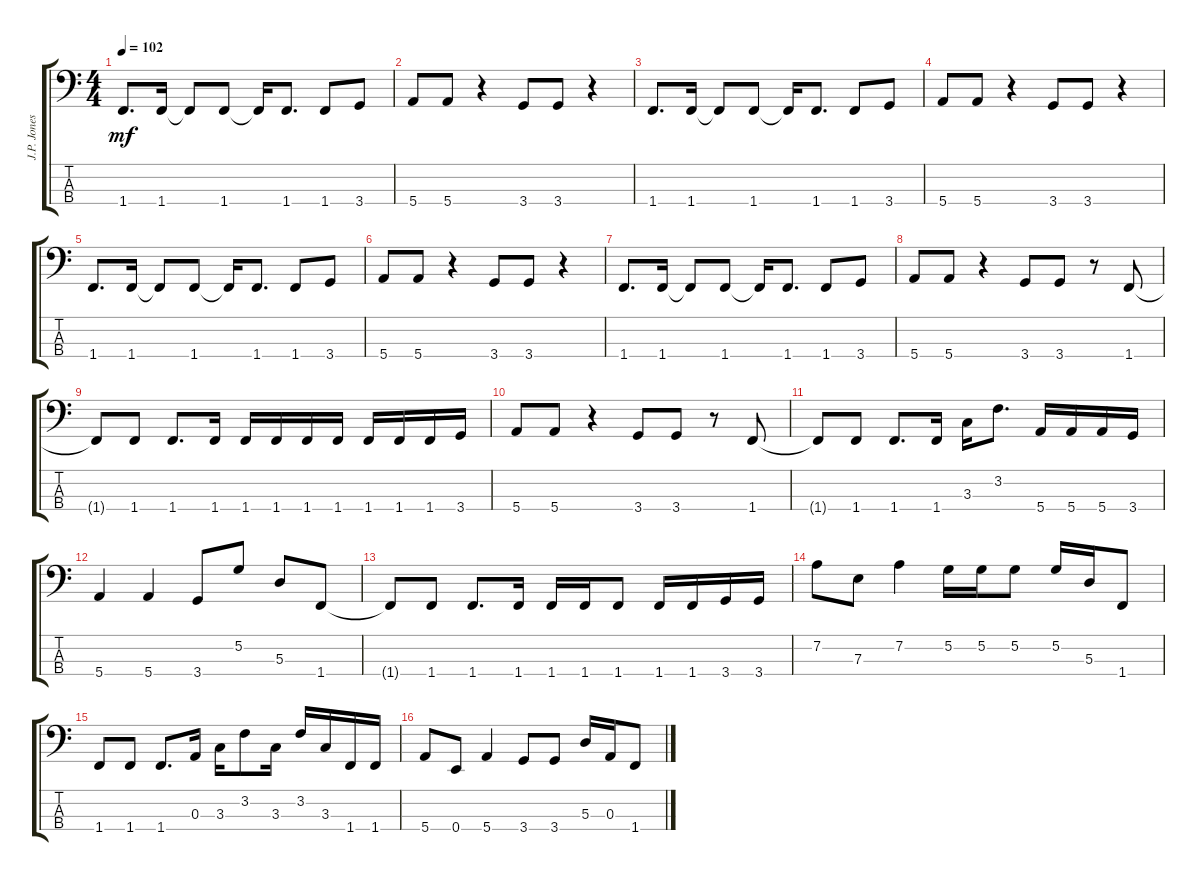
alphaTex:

\track ("J.P. Jones" "J.P. Jones") {instrument electricbassfinger}
\staff {score tabs}
\tuning (G2 D2 A1 E1) {hide}
\ts (4 4)
\tempo 102
\clef f4
\ks c
1.4.8{d dy mf} 1.4.16 1.4{t}.8 1.4.8 1.4{t}.16 1.4.8{d} 1.4.8 3.4.8 |
5.4.8 5.4.8 r.4 3.4.8 3.4.8 r.4 |
1.4.8{d} 1.4.16 1.4{t}.8 1.4.8 1.4{t}.16 1.4.8{d} 1.4.8 3.4.8 |
5.4.8 5.4.8 r.4 3.4.8 3.4.8 r.4 |
1.4.8{d} 1.4.16 1.4{t}.8 1.4.8 1.4{t}.16 1.4.8{d} 1.4.8 3.4.8 |
5.4.8 5.4.8 r.4 3.4.8 3.4.8 r.4 |
1.4.8{d} 1.4.16 1.4{t}.8 1.4.8 1.4{t}.16 1.4.8{d} 1.4.8 3.4.8 |
5.4.8 5.4.8 r.4 3.4.8 3.4.8 r.8 1.4.8 |
1.4{t}.8 1.4.8 1.4.8{d} 1.4.16 1.4.16 1.4.16 1.4.16 1.4.16 1.4.16 1.4.16 1.4.16 3.4.16 |
5.4.8 5.4.8 r.4 3.4.8 3.4.8 r.8 1.4.8 |
1.4{t}.8 1.4.8 1.4.8{d} 1.4.16 3.3.16 3.2.8{d} 5.4.16 5.4.16 5.4.16 3.4.16 |
5.4.4 5.4.4 3.4.8 5.2.8 5.3.8 1.4.8 |
1.4{t}.8 1.4.8 1.4.8{d} 1.4.16 1.4.16 1.4.16 1.4.8 1.4.16 1.4.16 3.4.16 3.4.16 |
7.2.8 7.3.8 7.2.4 5.2.16 5.2.16 5.2.8 5.2.16 5.3.16 1.4.8 |
1.4.8 1.4.8 1.4.8{d} 0.3.16 3.3.16 3.2.8 3.3.16 3.2.16 3.3.16 1.4.16 1.4.16 |
5.4.8 0.4.8 5.4.4 3.4.8 3.4.8 5.3.16 0.3.16 1.4.8
